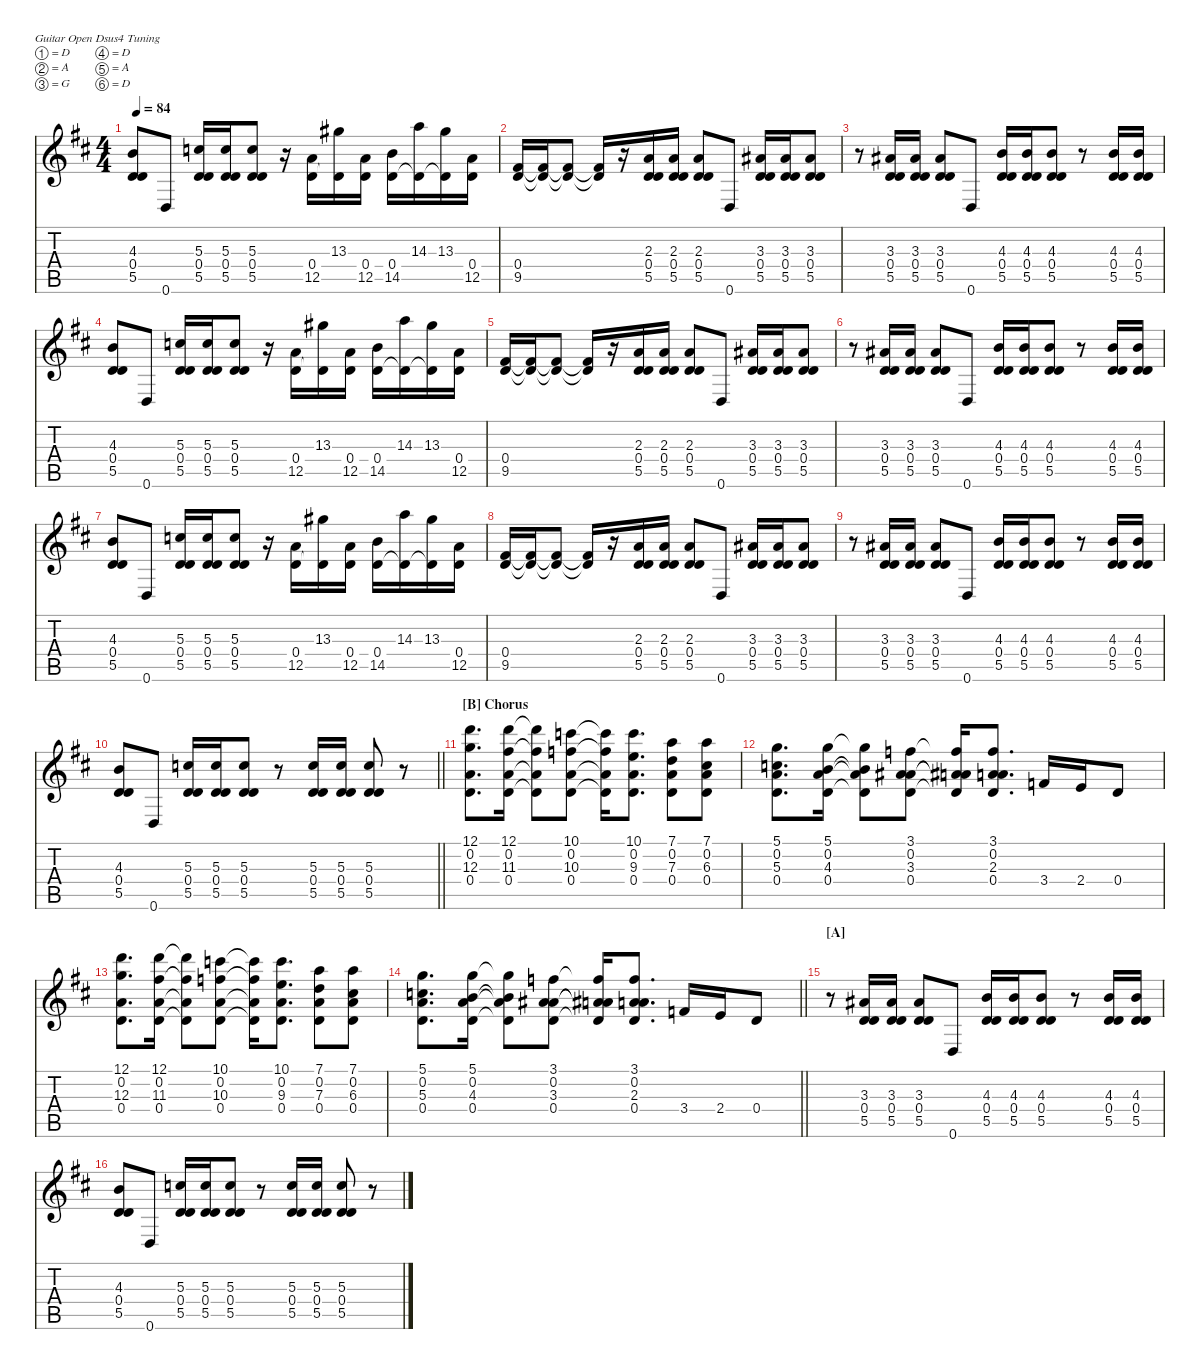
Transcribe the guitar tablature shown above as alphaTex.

\hideDynamics
\bracketExtendMode nobrackets
\singleTrackTrackNamePolicy hidden
\multiTrackTrackNamePolicy hidden
\otherSystemsTrackNameOrientation horizontal
\track ("Electric Guitar" "E-Gt") {mute instrument distortionguitar}
\staff {score tabs}
\tuning (D4 A3 G3 D3 A2 D2)
\ts (4 4)
\tempo 84
\clef g2
\scale
0.333333
\ks d
(4.3{acc forcenatural} 0.4{acc forcenatural} 5.5{acc forcenatural}).8{dy f} 0.6{acc forcenatural}.8 (5.3{acc forcenatural} 0.4{acc forcenatural} 5.5{acc forcenatural}).16 (5.3{acc forcenatural} 0.4{acc forcenatural} 5.5{acc forcenatural}).16 (5.3{acc forcenatural} 0.4{acc forcenatural} 5.5{acc forcenatural}).8 r.16 (12.5{acc forcenatural} 0.4{acc forcenatural}).16 (13.3{acc #} 0.4{t acc forcenatural}).16 (12.5{acc forcenatural} 0.4{acc forcenatural}).16 (14.5{acc forcenatural} 0.4{acc forcenatural}).16 (14.3{acc forcenatural} 0.4{t acc forcenatural}).16 (13.3{acc #} 0.4{t acc forcenatural}).16 (12.5{acc forcenatural} 0.4{acc forcenatural}).16 |
\scale
0.333333 (9.5{acc #} 0.4{acc forcenatural}).16 (9.5{t acc #} 0.4{t acc forcenatural}).16 (9.5{t acc #} 0.4{t acc forcenatural}).8 (9.5{t acc #} 0.4{t acc forcenatural}).16 r.16 (2.3{acc forcenatural} 0.4{acc forcenatural} 5.5{acc forcenatural}).16 (2.3{acc forcenatural} 0.4{acc forcenatural} 5.5{acc forcenatural}).16 (2.3{acc forcenatural} 0.4{acc forcenatural} 5.5{acc forcenatural}).8 0.6{acc forcenatural}.8 (3.3{acc #} 0.4{acc forcenatural} 5.5{acc forcenatural}).16 (3.3{acc #} 0.4{acc forcenatural} 5.5{acc forcenatural}).16 (3.3{acc #} 0.4{acc forcenatural} 5.5{acc forcenatural}).8 |
\scale
0.333333 r.8 (3.3{acc #} 0.4{acc forcenatural} 5.5{acc forcenatural}).16 (3.3{acc #} 0.4{acc forcenatural} 5.5{acc forcenatural}).16 (3.3{acc #} 0.4{acc forcenatural} 5.5{acc forcenatural}).8 0.6{acc forcenatural}.8 (4.3{acc forcenatural} 0.4{acc forcenatural} 5.5{acc forcenatural}).16 (4.3{acc forcenatural} 0.4{acc forcenatural} 5.5{acc forcenatural}).16 (4.3{acc forcenatural} 0.4{acc forcenatural} 5.5{acc forcenatural}).8 r.8 (4.3{acc forcenatural} 0.4{acc forcenatural} 5.5{acc forcenatural}).16 (4.3{acc forcenatural} 0.4{acc forcenatural} 5.5{acc forcenatural}).16 |
\scale
0.333333 (4.3{acc forcenatural} 0.4{acc forcenatural} 5.5{acc forcenatural}).8 0.6{acc forcenatural}.8 (5.3{acc forcenatural} 0.4{acc forcenatural} 5.5{acc forcenatural}).16 (5.3{acc forcenatural} 0.4{acc forcenatural} 5.5{acc forcenatural}).16 (5.3{acc forcenatural} 0.4{acc forcenatural} 5.5{acc forcenatural}).8 r.16 (12.5{acc forcenatural} 0.4{acc forcenatural}).16 (13.3{acc #} 0.4{t acc forcenatural}).16 (12.5{acc forcenatural} 0.4{acc forcenatural}).16 (14.5{acc forcenatural} 0.4{acc forcenatural}).16 (14.3{acc forcenatural} 0.4{t acc forcenatural}).16 (13.3{acc #} 0.4{t acc forcenatural}).16 (12.5{acc forcenatural} 0.4{acc forcenatural}).16 |
\scale
0.333333 (9.5{acc #} 0.4{acc forcenatural}).16 (9.5{t acc #} 0.4{t acc forcenatural}).16 (9.5{t acc #} 0.4{t acc forcenatural}).8 (9.5{t acc #} 0.4{t acc forcenatural}).16 r.16 (2.3{acc forcenatural} 0.4{acc forcenatural} 5.5{acc forcenatural}).16 (2.3{acc forcenatural} 0.4{acc forcenatural} 5.5{acc forcenatural}).16 (2.3{acc forcenatural} 0.4{acc forcenatural} 5.5{acc forcenatural}).8 0.6{acc forcenatural}.8 (3.3{acc #} 0.4{acc forcenatural} 5.5{acc forcenatural}).16 (3.3{acc #} 0.4{acc forcenatural} 5.5{acc forcenatural}).16 (3.3{acc #} 0.4{acc forcenatural} 5.5{acc forcenatural}).8 |
\scale
0.333333 r.8 (3.3{acc #} 0.4{acc forcenatural} 5.5{acc forcenatural}).16 (3.3{acc #} 0.4{acc forcenatural} 5.5{acc forcenatural}).16 (3.3{acc #} 0.4{acc forcenatural} 5.5{acc forcenatural}).8 0.6{acc forcenatural}.8 (4.3{acc forcenatural} 0.4{acc forcenatural} 5.5{acc forcenatural}).16 (4.3{acc forcenatural} 0.4{acc forcenatural} 5.5{acc forcenatural}).16 (4.3{acc forcenatural} 0.4{acc forcenatural} 5.5{acc forcenatural}).8 r.8 (4.3{acc forcenatural} 0.4{acc forcenatural} 5.5{acc forcenatural}).16 (4.3{acc forcenatural} 0.4{acc forcenatural} 5.5{acc forcenatural}).16 |
\scale
0.333333 (4.3{acc forcenatural} 0.4{acc forcenatural} 5.5{acc forcenatural}).8 0.6{acc forcenatural}.8 (5.3{acc forcenatural} 0.4{acc forcenatural} 5.5{acc forcenatural}).16 (5.3{acc forcenatural} 0.4{acc forcenatural} 5.5{acc forcenatural}).16 (5.3{acc forcenatural} 0.4{acc forcenatural} 5.5{acc forcenatural}).8 r.16 (12.5{acc forcenatural} 0.4{acc forcenatural}).16 (13.3{acc #} 0.4{t acc forcenatural}).16 (12.5{acc forcenatural} 0.4{acc forcenatural}).16 (14.5{acc forcenatural} 0.4{acc forcenatural}).16 (14.3{acc forcenatural} 0.4{t acc forcenatural}).16 (13.3{acc #} 0.4{t acc forcenatural}).16 (12.5{acc forcenatural} 0.4{acc forcenatural}).16 |
\scale
0.333333 (9.5{acc #} 0.4{acc forcenatural}).16 (9.5{t acc #} 0.4{t acc forcenatural}).16 (9.5{t acc #} 0.4{t acc forcenatural}).8 (9.5{t acc #} 0.4{t acc forcenatural}).16 r.16 (2.3{acc forcenatural} 0.4{acc forcenatural} 5.5{acc forcenatural}).16 (2.3{acc forcenatural} 0.4{acc forcenatural} 5.5{acc forcenatural}).16 (2.3{acc forcenatural} 0.4{acc forcenatural} 5.5{acc forcenatural}).8 0.6{acc forcenatural}.8 (3.3{acc #} 0.4{acc forcenatural} 5.5{acc forcenatural}).16 (3.3{acc #} 0.4{acc forcenatural} 5.5{acc forcenatural}).16 (3.3{acc #} 0.4{acc forcenatural} 5.5{acc forcenatural}).8 |
\scale
0.333333 r.8 (3.3{acc #} 0.4{acc forcenatural} 5.5{acc forcenatural}).16 (3.3{acc #} 0.4{acc forcenatural} 5.5{acc forcenatural}).16 (3.3{acc #} 0.4{acc forcenatural} 5.5{acc forcenatural}).8 0.6{acc forcenatural}.8 (4.3{acc forcenatural} 0.4{acc forcenatural} 5.5{acc forcenatural}).16 (4.3{acc forcenatural} 0.4{acc forcenatural} 5.5{acc forcenatural}).16 (4.3{acc forcenatural} 0.4{acc forcenatural} 5.5{acc forcenatural}).8 r.8 (4.3{acc forcenatural} 0.4{acc forcenatural} 5.5{acc forcenatural}).16 (4.3{acc forcenatural} 0.4{acc forcenatural} 5.5{acc forcenatural}).16 |
\scale
0.333333
\barLineRight lightlight
(4.3{acc forcenatural} 0.4{acc forcenatural} 5.5{acc forcenatural}).8 0.6{acc forcenatural}.8 (5.3{acc forcenatural} 0.4{acc forcenatural} 5.5{acc forcenatural}).16 (5.3{acc forcenatural} 0.4{acc forcenatural} 5.5{acc forcenatural}).16 (5.3{acc forcenatural} 0.4{acc forcenatural} 5.5{acc forcenatural}).8 r.8 (5.3{acc forcenatural} 0.4{acc forcenatural} 5.5{acc forcenatural}).16 (5.3{acc forcenatural} 0.4{acc forcenatural} 5.5{acc forcenatural}).16 (5.3{acc forcenatural} 0.4{acc forcenatural} 5.5{acc forcenatural}).8 r.8 |
\section ("B" "Chorus")
\scale
0.333333 (12.1{acc forcenatural} 0.2{acc forcenatural} 12.3{acc forcenatural} 0.4{acc forcenatural}).8{d} (12.1{acc forcenatural} 0.2{acc forcenatural} 11.3{acc #} 0.4{acc forcenatural}).16 (12.1{t acc forcenatural} 0.2{t acc forcenatural} 11.3{t acc #} 0.4{t acc forcenatural}).8 (10.1{acc forcenatural} 0.2{acc forcenatural} 10.3{acc forcenatural} 0.4{acc forcenatural}).8 (10.1{t acc forcenatural} 0.2{t acc forcenatural} 10.3{t acc forcenatural} 0.4{t acc forcenatural}).16 (10.1{acc forcenatural} 0.2{acc forcenatural} 9.3{acc forcenatural} 0.4{acc forcenatural}).8{d} (7.1{acc forcenatural} 0.2{acc forcenatural} 7.3{acc forcenatural} 0.4{acc forcenatural}).8 (7.1{acc forcenatural} 0.2{acc forcenatural} 6.3{acc #} 0.4{acc forcenatural}).8 |
\scale
0.333333 (5.1{acc forcenatural} 0.2{acc forcenatural} 5.3{acc forcenatural} 0.4{acc forcenatural}).8{d} (5.1{acc forcenatural} 0.2{acc forcenatural} 4.3{acc forcenatural} 0.4{acc forcenatural}).16 (5.1{t acc forcenatural} 0.2{t acc forcenatural} 4.3{t acc forcenatural} 0.4{t acc forcenatural}).8 (3.1{acc forcenatural} 0.2{acc forcenatural} 3.3{acc #} 0.4{acc forcenatural}).8 (3.1{t acc forcenatural} 0.2{t acc forcenatural} 3.3{t acc #} 0.4{t acc forcenatural}).16 (3.1{acc forcenatural} 0.2{acc forcenatural} 2.3{acc forcenatural} 0.4{acc forcenatural}).8{d} 3.4{acc forcenatural}.16 2.4{acc forcenatural}.16 0.4{acc forcenatural}.8 |
\scale
0.333333 (12.1{acc forcenatural} 0.2{acc forcenatural} 12.3{acc forcenatural} 0.4{acc forcenatural}).8{d} (12.1{acc forcenatural} 0.2{acc forcenatural} 11.3{acc #} 0.4{acc forcenatural}).16 (12.1{t acc forcenatural} 0.2{t acc forcenatural} 11.3{t acc #} 0.4{t acc forcenatural}).8 (10.1{acc forcenatural} 0.2{acc forcenatural} 10.3{acc forcenatural} 0.4{acc forcenatural}).8 (10.1{t acc forcenatural} 0.2{t acc forcenatural} 10.3{t acc forcenatural} 0.4{t acc forcenatural}).16 (10.1{acc forcenatural} 0.2{acc forcenatural} 9.3{acc forcenatural} 0.4{acc forcenatural}).8{d} (7.1{acc forcenatural} 0.2{acc forcenatural} 7.3{acc forcenatural} 0.4{acc forcenatural}).8 (7.1{acc forcenatural} 0.2{acc forcenatural} 6.3{acc #} 0.4{acc forcenatural}).8 |
\scale
0.333333
\barLineRight lightlight
(5.1{acc forcenatural} 0.2{acc forcenatural} 5.3{acc forcenatural} 0.4{acc forcenatural}).8{d} (5.1{acc forcenatural} 0.2{acc forcenatural} 4.3{acc forcenatural} 0.4{acc forcenatural}).16 (5.1{t acc forcenatural} 0.2{t acc forcenatural} 4.3{t acc forcenatural} 0.4{t acc forcenatural}).8 (3.1{acc forcenatural} 0.2{acc forcenatural} 3.3{acc #} 0.4{acc forcenatural}).8 (3.1{t acc forcenatural} 0.2{t acc forcenatural} 3.3{t acc #} 0.4{t acc forcenatural}).16 (3.1{acc forcenatural} 0.2{acc forcenatural} 2.3{acc forcenatural} 0.4{acc forcenatural}).8{d} 3.4{acc forcenatural}.16 2.4{acc forcenatural}.16 0.4{acc forcenatural}.8 |
\section ("A" "")
\scale
0.333333 r.8 (3.3{acc #} 0.4{acc forcenatural} 5.5{acc forcenatural}).16 (3.3{acc #} 0.4{acc forcenatural} 5.5{acc forcenatural}).16 (3.3{acc #} 0.4{acc forcenatural} 5.5{acc forcenatural}).8 0.6{acc forcenatural}.8 (4.3{acc forcenatural} 0.4{acc forcenatural} 5.5{acc forcenatural}).16 (4.3{acc forcenatural} 0.4{acc forcenatural} 5.5{acc forcenatural}).16 (4.3{acc forcenatural} 0.4{acc forcenatural} 5.5{acc forcenatural}).8 r.8 (4.3{acc forcenatural} 0.4{acc forcenatural} 5.5{acc forcenatural}).16 (4.3{acc forcenatural} 0.4{acc forcenatural} 5.5{acc forcenatural}).16 |
\scale
0.333333 (4.3{acc forcenatural} 0.4{acc forcenatural} 5.5{acc forcenatural}).8 0.6{acc forcenatural}.8 (5.3{acc forcenatural} 0.4{acc forcenatural} 5.5{acc forcenatural}).16 (5.3{acc forcenatural} 0.4{acc forcenatural} 5.5{acc forcenatural}).16 (5.3{acc forcenatural} 0.4{acc forcenatural} 5.5{acc forcenatural}).8 r.8 (5.3{acc forcenatural} 0.4{acc forcenatural} 5.5{acc forcenatural}).16 (5.3{acc forcenatural} 0.4{acc forcenatural} 5.5{acc forcenatural}).16 (5.3{acc forcenatural} 0.4{acc forcenatural} 5.5{acc forcenatural}).8 r.8
